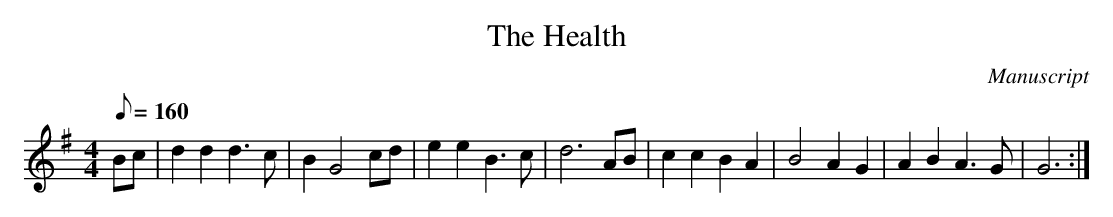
X:1
T:Health, The
M:4/4
L:1/8
Q:160
O:Manuscript
K:G
Bc|d2 d2 d3 c|B2 G4 cd|e2 e2 B3 c|d6 AB|c2 c2 B2 A2|B4 A2 G2|A2 B2 A3 G| G6:|
